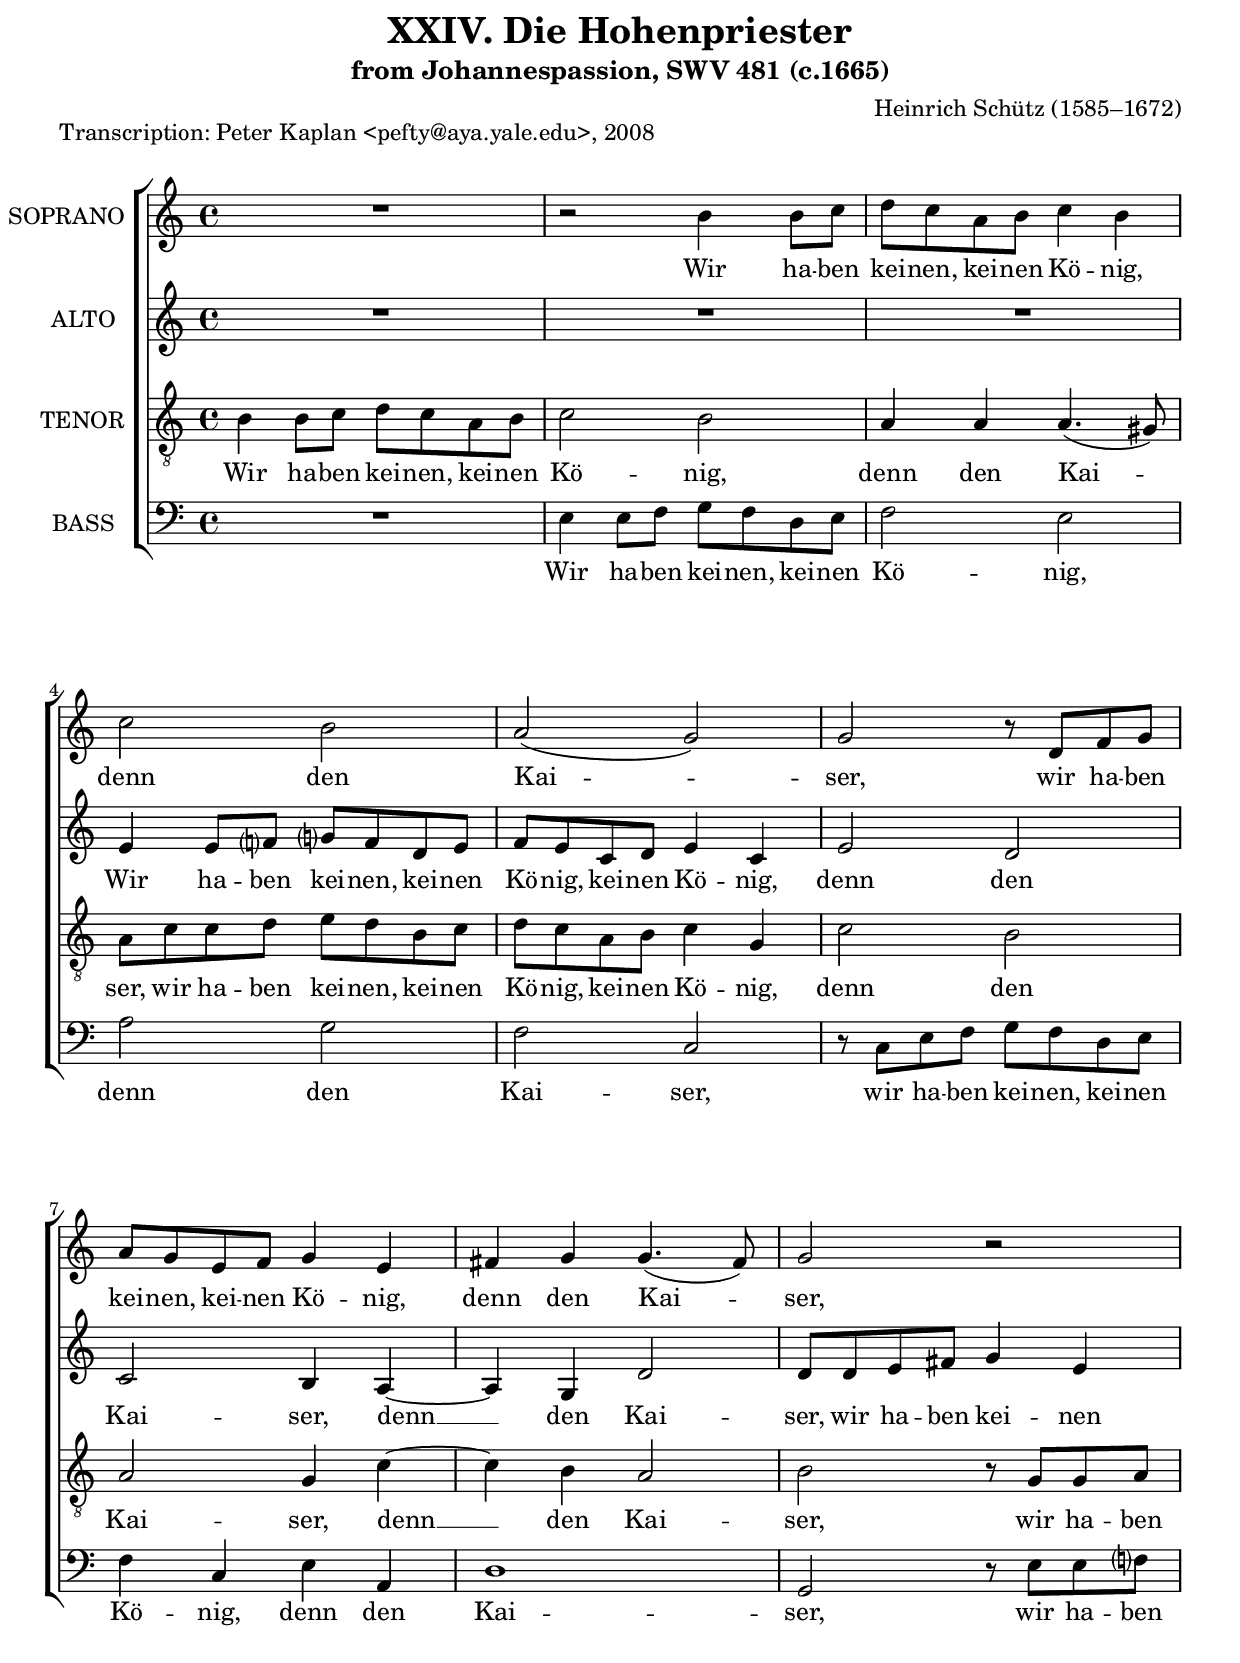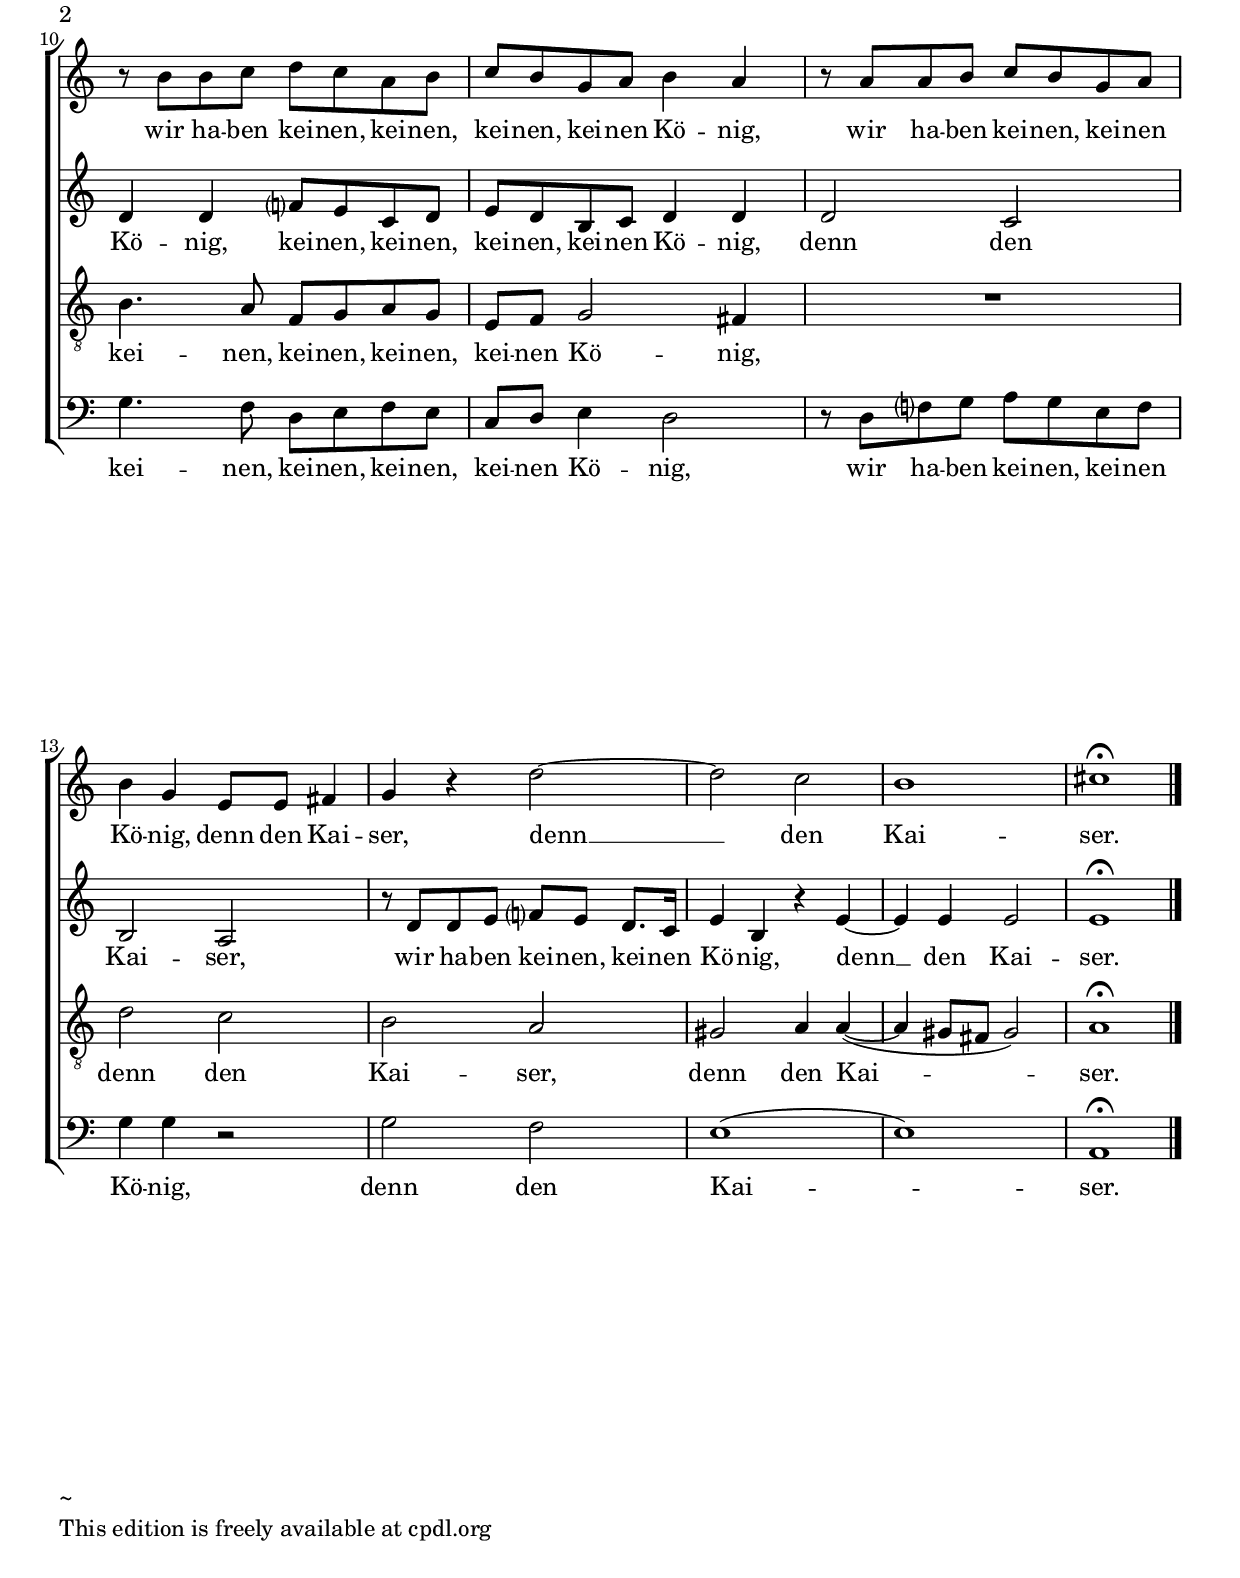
     \version "2.10.10"
\paper {
  between-system-space = 2.0\cm
  between-system-padding = #1
  ragged-bottom=##f
  ragged-last-bottom=##f
  bottom-margin = 2.0\cm
  top-margin = 0.1\cm
%  system-count = #6
  systemSeparatorMarkup = ""
}
\header {
    title = "XXIV. Die Hohenpriester"
    subtitle = "from Johannespassion, SWV 481 (c.1665)"
    composer = "Heinrich Schütz (1585–1672)"
    date = "1623"
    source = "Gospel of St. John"
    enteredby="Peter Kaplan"
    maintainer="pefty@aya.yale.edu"
    piece ="Transcription: Peter Kaplan <pefty@aya.yale.edu>, 2008"
    texidoc = "

Translation of text:
Jesus of Nazareth."
}

     \score { 
      <<
        \new ChoirStaff <<
        \new Staff = CantusOne <<
               {  
      <<
     \override Stem #'neutral-direction = #up 

        \clef treble
        \key a \minor 
        \new Voice = "CantusOne" {
     \override NoteHead #'style = #'baroque
        \set Staff.midiInstrument = "synth voice"
        \set Staff.vocalName = "SOPRANO "

\time 4/4
R1
r2 b'4 b'8 c'' 
d''8 c'' a' b' c''4 b'
c''2 b'
% measure 5
a'2( g')
g'2 r8 d' f' g'
a'8 g' e' f' g'4 e'
fis'4 g' g'4.( fis'8)
g'2 r
% measure 10
r8 b' b' c'' d'' c'' a' b'
c''8 b' g' a' b'4 a'
r8 a' a' b' c'' b' g' a'
b'4 g' e'8 e' fis'4
g'4 r d''2~
% measure 15
d''2 c''
b'1
cis''1\fermata
\bar "|."
}
>>
}

>>

\new Lyrics 
\lyricsto "CantusOne"
        { 

   Wir ha -- ben
kei -- nen, kei -- nen Kö -- nig,
denn den
Kai --
ser, wir ha -- ben
kei -- nen, kei -- nen Kö -- nig,
denn den Kai --
ser,
   wir ha -- ben kei -- nen, kei -- nen,
kei -- nen, kei -- nen Kö -- nig,
   wir ha -- ben kei -- nen, kei -- nen 
Kö -- nig, denn den Kai --
ser, denn 
__ den 
Kai --
ser.
}



        \new Staff = Altus <<
               {  
      <<
     \override Stem #'neutral-direction = #up 

        \clef treble
        \key a \minor 
        \new Voice = "Altus" {
     \override NoteHead #'style = #'baroque
        \set Staff.midiInstrument = "synth voice"
        \set Staff.vocalName = "ALTO "

\time 4/4
R1
R1
R1
e'4 e'8 f'? g'? f' d' e'
% measure 5
f'8 e' c' d' e'4 c'
e'2 d'
c'2 b4 a~
a4 g d'2
d'8 d'e' fis' g'4 e'
% measure 10
d'4 d' f'?8 e' c' d'
e'8 d' b c' d'4 d'
d'2 c'
b2 a
r8 d' d' e' f'? e' d'8. c'16
% measure 15
e'4 b r e'~
e'4 e' e'2
e'1\fermata
\bar "|."
}
>>
}

>>

\new Lyrics 
\lyricsto "Altus"
        { 



Wir ha -- ben kei -- nen, kei -- nen 
Kö -- nig, kei -- nen Kö -- nig,
denn den
Kai -- ser, denn 
__ den Kai -- 
ser, wir ha -- ben kei -- nen
Kö -- nig, kei -- nen, kei -- nen,
kei -- nen, kei -- nen Kö -- nig,
denn den 
Kai -- ser, 
   wir ha -- ben kei -- nen, kei -- nen 
Kö -- nig, denn 
__ den Kai --
ser.
}


        \new Staff = Tenor <<
               {  
      <<
     \override Stem #'neutral-direction = #up 

        \clef "G_8"
        \key a \minor 
        \new Voice = "Tenor" {
     \override NoteHead #'style = #'baroque
        \set Staff.midiInstrument = "synth voice"
        \set Staff.vocalName = "TENOR "

\time 4/4
b4 b8 c' d' c' a b
c'2 b
a4 a a4.( gis8)
a8 c' c' d' e' d' b c'
% measure 5
d'8 c' a b c'4 g
c'2 b
a2 g4 c'~
c'4 b a2
b2 r8 g g a
% measure 10
b4. a8 f g a g
e8 f g2 fis4
R1
d'2 c'
b2 a
% measure 15
gis2 a4 a(~
a4 gis8 fis gis2)
a1\fermata
\bar "|."
}
>>
}

>>

\new Lyrics 
\lyricsto "Tenor"
        { 
Wir ha -- ben kei -- nen, kei -- nen 
Kö -- nig, 
denn den Kai -- 
ser, wir ha -- ben kei -- nen, kei -- nen
Kö -- nig, kei -- nen Kö -- nig,
denn den 
Kai -- ser, denn
__ den Kai -- 
ser, wir ha -- ben 
kei -- nen, kei -- nen, kei -- nen, 
kei -- nen Kö -- nig, 

denn den 
Kai -- ser,
denn den Kai -- 

ser.

}


        \new Staff = Bassus <<
               {  
      <<
     \override Stem #'neutral-direction = #up 

        \clef bass
        \key a \minor 
        \new Voice = "Bassus" {
     \override NoteHead #'style = #'baroque
        \set Staff.midiInstrument = "synth voice"
        \set Staff.vocalName = "BASS "

\time 4/4
R1
e4 e8 f g f d e
f2 e
a2 g
% measure 5
f2 c
r8 c e f g f d e
f4 c e a,
d1
g,2 r8 e e f?
% measure 10
g4. f8 d e f e
c8 d e4 d2
r8 d f? g a g e f 
g4 g r2
g2 f
% measure 15
e1(
e1)
a,1\fermata
\bar "|."
}
>>
}

>>

\new Lyrics 
\lyricsto "Bassus"
        { 

Wir ha -- ben kei -- nen, kei -- nen 
Kö -- nig,
denn den
Kai -- ser, 
   wir ha -- ben kei -- nen, kei -- nen 
Kö -- nig, denn den 
Kai --
ser, wir ha -- ben 
kei -- nen, kei -- nen, kei -- nen, 
kei -- nen Kö -- nig,
   wir ha -- ben kei -- nen, kei -- nen 
Kö -- nig, 
denn den 
Kai --
ser. 
}


>>


>>
   






%{
\midi { 
\context { 
\Score 
tempoWholesPerMinute = #(ly:make-moment 84 4) 
} 
} 
%}







     }
\layout { 
         \context { 
          \Staff \consists "Horizontal_bracket_engraver" 
          }
         }
\markup{\column{\line{ ~ } \line{This edition is freely available at cpdl.org}} 
} 



















